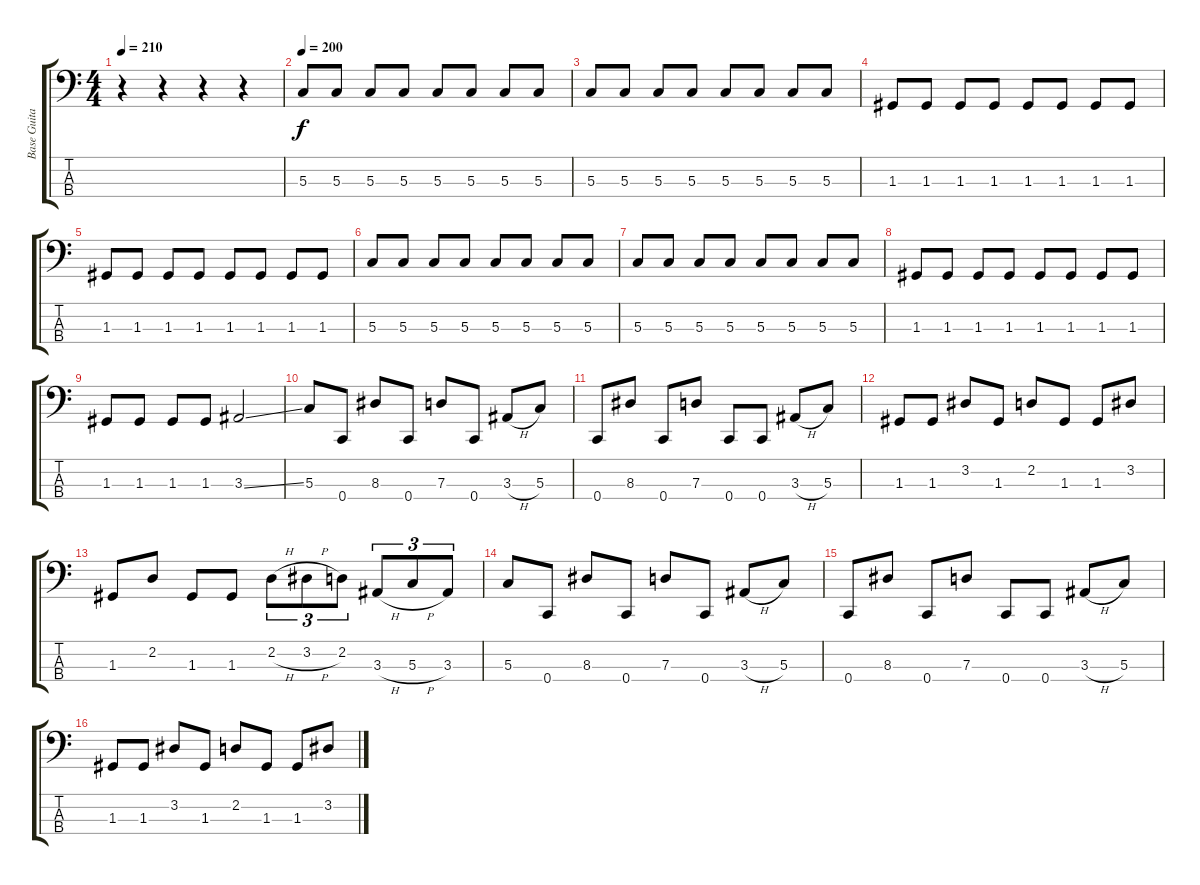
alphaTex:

\track ("Base Guitar" "Base Guita") {instrument electricbassfinger}
\staff {score tabs}
\tuning (F2 C2 G1 C1) {hide}
\ts (4 4)
\tempo 210
\clef f4
\ks c
r.4{dy f} r.4 r.4 r.4 |
\tempo 200
5.3.8 5.3.8 5.3.8 5.3.8 5.3.8 5.3.8 5.3.8 5.3.8 |
5.3.8 5.3.8 5.3.8 5.3.8 5.3.8 5.3.8 5.3.8 5.3.8 |
1.3.8 1.3.8 1.3.8 1.3.8 1.3.8 1.3.8 1.3.8 1.3.8 |
1.3.8 1.3.8 1.3.8 1.3.8 1.3.8 1.3.8 1.3.8 1.3.8 |
5.3.8 5.3.8 5.3.8 5.3.8 5.3.8 5.3.8 5.3.8 5.3.8 |
5.3.8 5.3.8 5.3.8 5.3.8 5.3.8 5.3.8 5.3.8 5.3.8 |
1.3.8 1.3.8 1.3.8 1.3.8 1.3.8 1.3.8 1.3.8 1.3.8 |
1.3.8 1.3.8 1.3.8 1.3.8 3.3{ss}.2 |
5.3.8 0.4.8 8.3.8 0.4.8 7.3.8 0.4.8 3.3{h}.8 5.3.8 |
0.4.8 8.3.8 0.4.8 7.3.8 0.4.8 0.4.8 3.3{h}.8 5.3.8 |
1.3.8 1.3.8 3.2.8 1.3.8 2.2.8 1.3.8 1.3.8 3.2.8 |
1.3.8 2.2.8 1.3.8 1.3.8 2.2{h}.8{tu (3 2)} 3.2{h}.8{tu (3 2)} 2.2.8{tu (3 2)} 3.3{h}.8{tu (3 2)} 5.3{h}.8{tu (3 2)} 3.3.8{tu (3 2)} |
5.3.8 0.4.8 8.3.8 0.4.8 7.3.8 0.4.8 3.3{h}.8 5.3.8 |
0.4.8 8.3.8 0.4.8 7.3.8 0.4.8 0.4.8 3.3{h}.8 5.3.8 |
1.3.8 1.3.8 3.2.8 1.3.8 2.2.8 1.3.8 1.3.8 3.2.8
